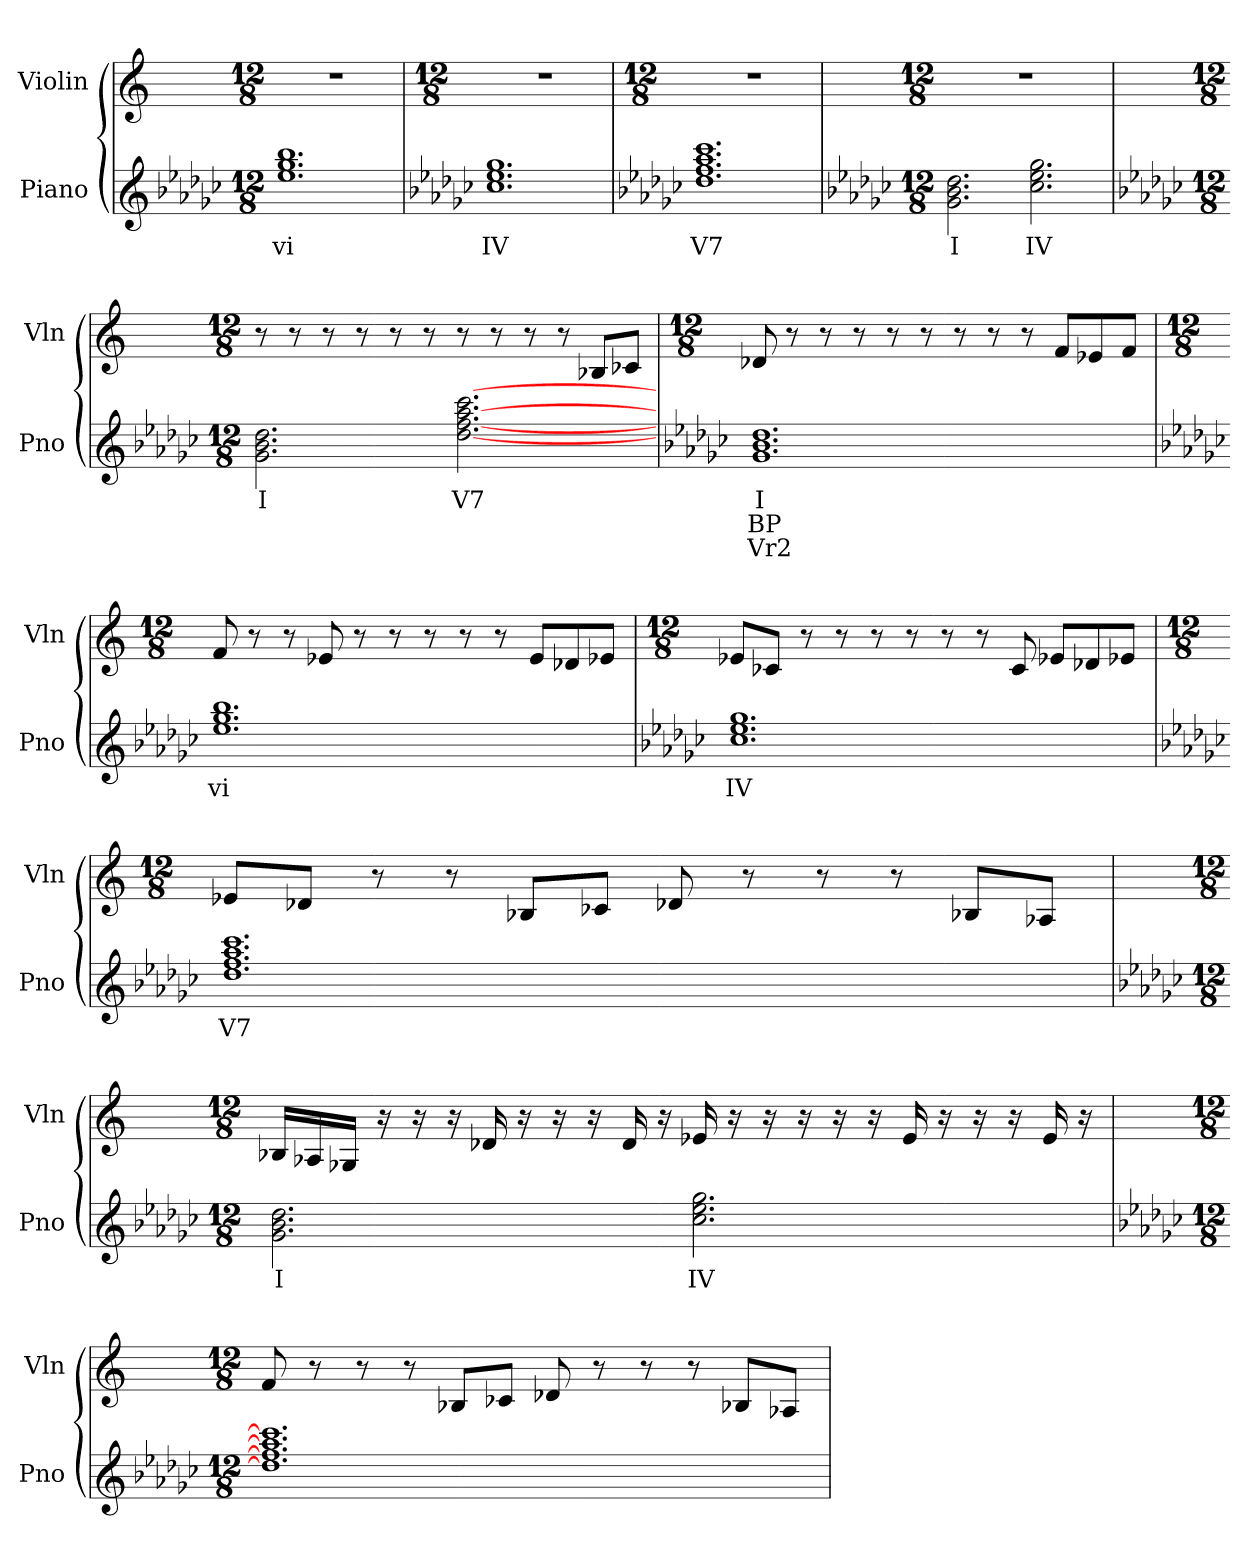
**kern	**text	**text	**text	**kern
*part2	*part2	*part2	*part2	*part1
*staff2	*staff2	*staff2	*staff2	*staff1
*I"Piano	*	*	*	*I"Violin
*I'Pno	*	*	*	*I'Vln
*k[b-e-a-d-g-c-]	*	*	*	*
*G-:	*	*	*	*
*M12/8	*	*	*	*M12/8
=	=	=	=	=
1.ee- 1.gg- 1.bb-	vi	.	.	1.r
=	=	=	=	=
*k[b-e-a-d-g-c-]	*	*	*	*
*G-:	*	*	*	*
*	*	*	*	*M12/8
1.cc- 1.ee- 1.gg-	IV	.	.	1.r
=	=	=	=	=
*k[b-e-a-d-g-c-]	*	*	*	*
*G-:	*	*	*	*
*	*	*	*	*M12/8
1.dd- 1.ff 1.aa- 1.ccc-	V7	.	.	1.r
=	=	=	=	=
*k[b-e-a-d-g-c-]	*	*	*	*
*G-:	*	*	*	*
*M12/8	*	*	*	*M12/8
2.g- 2.b- 2.dd-	I	.	.	1.r
2.cc- 2.ee- 2.gg-	IV	.	.	.
=	=	=	=	=
*k[b-e-a-d-g-c-]	*	*	*	*
*G-:	*	*	*	*
*M12/8	*	*	*	*M12/8
2.g- 2.b- 2.dd-	I	.	.	8r
.	.	.	.	8r
.	.	.	.	8r
.	.	.	.	8r
.	.	.	.	8r
.	.	.	.	8r
[2.dd- [2.ff [2.aa- [2.ccc-	V7	.	.	8r
.	.	.	.	8r
.	.	.	.	8r
.	.	.	.	8r
.	.	.	.	8B-XL
.	.	.	.	8c-XJ
=	=	=	=	=
*k[b-e-a-d-g-c-]	*	*	*	*
*G-:	*	*	*	*
*	*	*	*	*M12/8
1.g- 1.b- 1.dd-	I	BP	Vr2	8d-X
.	.	.	.	8r
.	.	.	.	8r
.	.	.	.	8r
.	.	.	.	8r
.	.	.	.	8r
.	.	.	.	8r
.	.	.	.	8r
.	.	.	.	8r
.	.	.	.	8fL
.	.	.	.	8e-X
.	.	.	.	8fJ
=	=	=	=	=
*k[b-e-a-d-g-c-]	*	*	*	*
*G-:	*	*	*	*
*	*	*	*	*M12/8
1.ee- 1.gg- 1.bb-	vi	.	.	8f
.	.	.	.	8r
.	.	.	.	8r
.	.	.	.	8e-X
.	.	.	.	8r
.	.	.	.	8r
.	.	.	.	8r
.	.	.	.	8r
.	.	.	.	8r
.	.	.	.	8e-L
.	.	.	.	8d-X
.	.	.	.	8e-XJ
=	=	=	=	=
*k[b-e-a-d-g-c-]	*	*	*	*
*G-:	*	*	*	*
*	*	*	*	*M12/8
1.cc- 1.ee- 1.gg-	IV	.	.	8e-XL
.	.	.	.	8c-XJ
.	.	.	.	8r
.	.	.	.	8r
.	.	.	.	8r
.	.	.	.	8r
.	.	.	.	8r
.	.	.	.	8r
.	.	.	.	8c-
.	.	.	.	8e-XL
.	.	.	.	8d-X
.	.	.	.	8e-XJ
=	=	=	=	=
*k[b-e-a-d-g-c-]	*	*	*	*
*G-:	*	*	*	*
*	*	*	*	*M12/8
1.dd- 1.ff 1.aa- 1.ccc-	V7	.	.	8e-XL
.	.	.	.	8d-XJ
.	.	.	.	8r
.	.	.	.	8r
.	.	.	.	8B-XL
.	.	.	.	8c-XJ
.	.	.	.	8d-X
.	.	.	.	8r
.	.	.	.	8r
.	.	.	.	8r
.	.	.	.	8B-XL
.	.	.	.	8A-XJ
=	=	=	=	=
*k[b-e-a-d-g-c-]	*	*	*	*
*G-:	*	*	*	*
*M12/8	*	*	*	*M12/8
2.g- 2.b- 2.dd-	I	.	.	16B-XLL
.	.	.	.	16A-X
.	.	.	.	16G-XJJ
.	.	.	.	16r
.	.	.	.	16r
.	.	.	.	16r
.	.	.	.	16d-X
.	.	.	.	16r
.	.	.	.	16r
.	.	.	.	16r
.	.	.	.	16d-
.	.	.	.	16r
2.cc- 2.ee- 2.gg-	IV	.	.	16e-X
.	.	.	.	16r
.	.	.	.	16r
.	.	.	.	16r
.	.	.	.	16r
.	.	.	.	16r
.	.	.	.	16e-
.	.	.	.	16r
.	.	.	.	16r
.	.	.	.	16r
.	.	.	.	16e-
.	.	.	.	16r
=	=	=	=	=
*k[b-e-a-d-g-c-]	*	*	*	*
*G-:	*	*	*	*
*M12/8	*	*	*	*M12/8
1.dd-] 1.ff] 1.aa-] 1.ccc-]	.	.	.	8f
.	.	.	.	8r
.	.	.	.	8r
.	.	.	.	8r
.	.	.	.	8B-XL
.	.	.	.	8c-XJ
.	.	.	.	8d-X
.	.	.	.	8r
.	.	.	.	8r
.	.	.	.	8r
.	.	.	.	8B-XL
.	.	.	.	8A-XJ
=	=	=	=	=
*-	*-	*-	*-	*-
